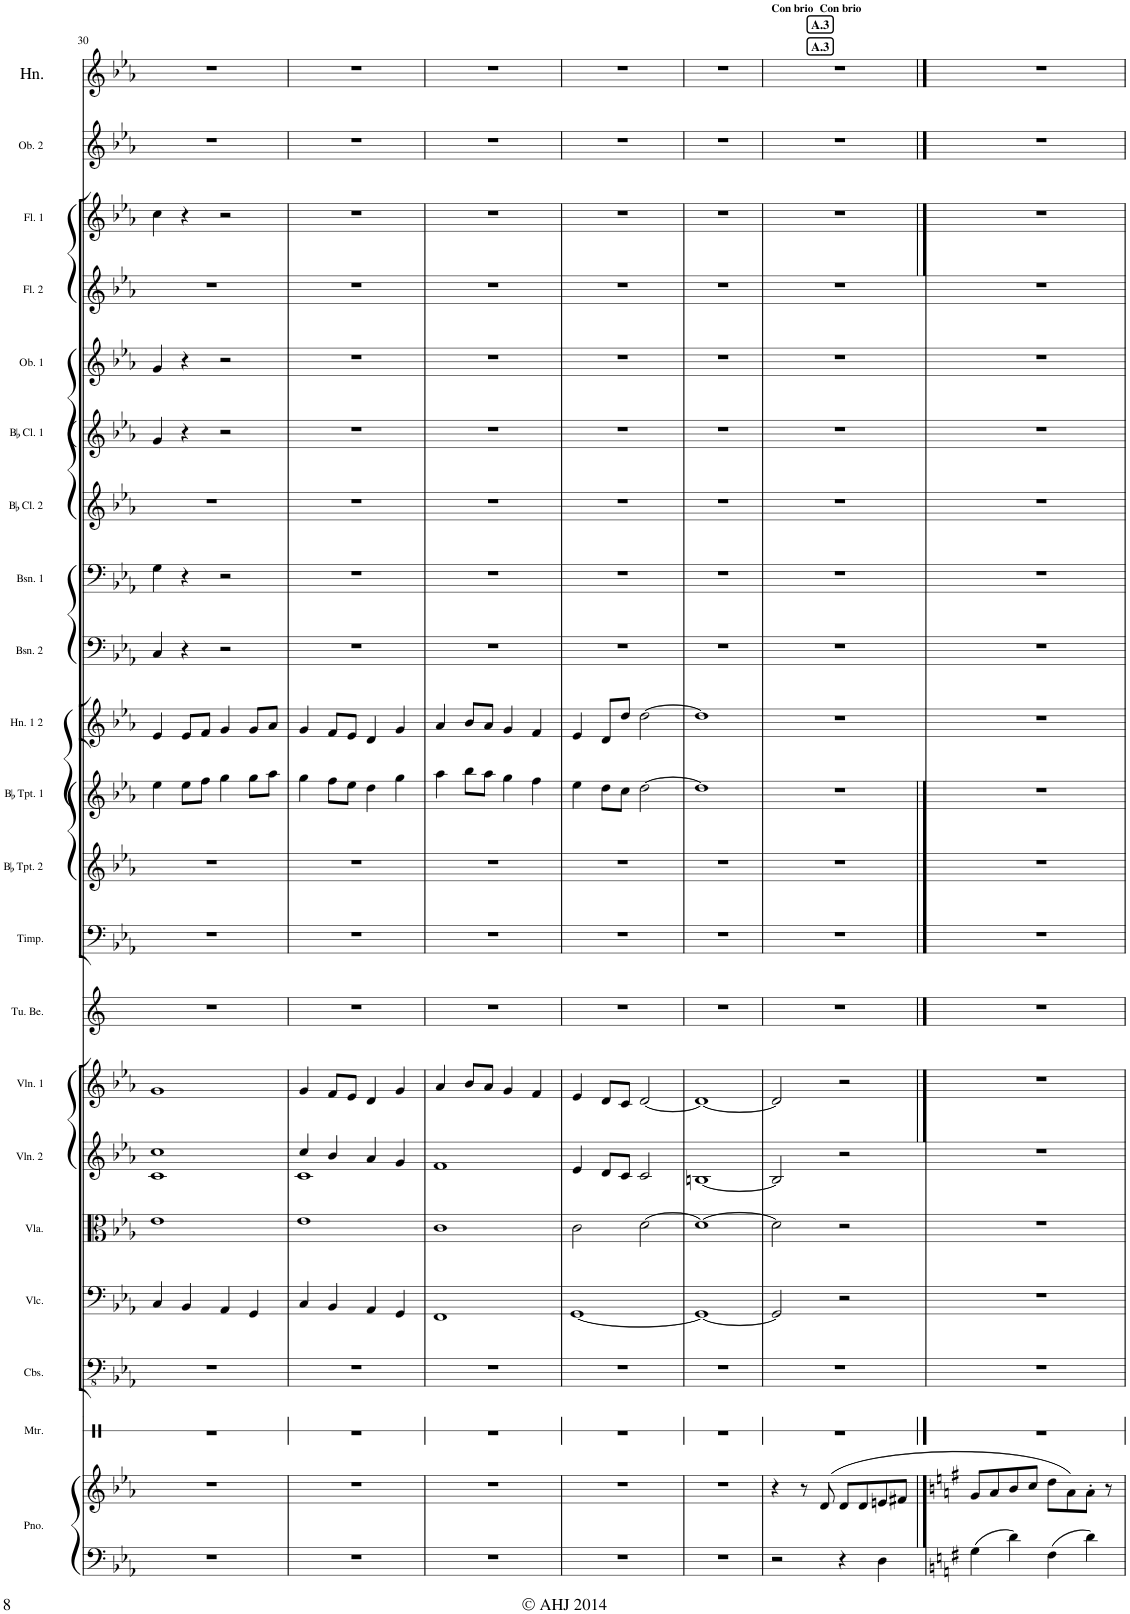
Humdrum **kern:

**kern	**kern	**kern	**kern	**kern	**kern	**kern	**kern	**kern	**kern	**kern	**kern	**kern	**kern	**kern	**kern	**kern	**kern	**kern	**kern	**kern	**kern
*part21	*part21	*part20	*part19	*part18	*part17	*part16	*part15	*part14	*part13	*part12	*part11	*part10	*part9	*part8	*part7	*part6	*part5	*part4	*part3	*part2	*part1
*staff22	*staff21	*staff20	*staff19	*staff18	*staff17	*staff16	*staff15	*staff14	*staff13	*staff12	*staff11	*staff10	*staff9	*staff8	*staff7	*staff6	*staff5	*staff4	*staff3	*staff2	*staff1
*I"Piano	*	*I"Metronome	*I"Contrabass	*I"Violoncello	*I"Viola	*I"Violin 2	*I"Violin 1	*I"Tubular Bells	*I"Timpani	*I"BaccidentalFlat Trumpet 2	*I"BaccidentalFlat Trumpet 1	*I"Horn 1 2	*I"Bassoon 2	*I"Bassoon 1	*I"BaccidentalFlat Clarinet 2	*I"BaccidentalFlat Clarinet 1	*I"Oboe 1	*I"Flute 2	*I"Flute 1	*I"Oboe 2	*I"Horn
*I'Pno.	*	*I'Mtr.	*I'Cbs.	*I'Vlc.	*I'Vla.	*I'Vln. 2	*I'Vln. 1	*I'Tu. Be.	*I'Timp.	*I'BaccidentalFlat Tpt. 2	*I'BaccidentalFlat Tpt. 1	*I'Hn. 1 2	*I'Bsn. 2	*I'Bsn. 1	*I'BaccidentalFlat Cl. 2	*I'BaccidentalFlat Cl. 1	*I'Ob. 1	*I'Fl. 2	*I'Fl. 1	*I'Ob. 2	*I'Hn.
!!LO:PB:g=z
*clefF4	*clefG2	*clefX	*clefFv4	*clefF4	*clefC3	*clefG2	*clefG2	*clefG2	*clefF4	*clefG2	*clefG2	*clefG2	*clefF4	*clefF4	*clefG2	*clefG2	*clefG2	*clefG2	*clefG2	*clefG2	*clefG2
*	*	*	*	*	*	*	*	*	*	*ITrd1c2	*ITrd1c2	*ITrd4c7	*	*	*ITrd1c2	*ITrd1c2	*	*	*	*	*ITrd4c7
*k[b-e-a-]	*k[b-e-a-]	*k[]	*k[b-e-a-]	*k[b-e-a-]	*k[b-e-a-]	*k[b-e-a-]	*k[b-e-a-]	*k[]	*k[b-e-a-]	*k[b-e-a-]	*k[b-e-a-]	*k[b-e-a-]	*k[b-e-a-]	*k[b-e-a-]	*k[b-e-a-]	*k[b-e-a-]	*k[b-e-a-]	*k[b-e-a-]	*k[b-e-a-]	*k[b-e-a-]	*k[b-e-a-]
*M4/4	*M4/4	*M4/4	*M4/4	*M4/4	*M4/4	*M4/4	*M4/4	*M4/4	*M4/4	*M4/4	*M4/4	*M4/4	*M4/4	*M4/4	*M4/4	*M4/4	*M4/4	*M4/4	*M4/4	*M4/4	*M4/4
=30	=30	=30	=30	=30	=30	=30	=30	=30	=30	=30	=30	=30	=30	=30	=30	=30	=30	=30	=30	=30	=30
*	*	*	*	*	*	*^	*	*	*	*	*	*	*	*	*	*	*	*	*	*	*
1r	1r	1r	1r	4C/	1e-	1c	1cc	1g	1r	1r	1r	4ee-\	4e-/	4C/	4G\	1r	4g/	4g/	1r	4cc\	1r	1r
.	.	.	.	4BB-/	.	.	.	.	.	.	.	8ee-\L	8e-/L	4r	4r	.	4r	4r	.	4r	.	.
.	.	.	.	.	.	.	.	.	.	.	.	8ff\J	8f/J	.	.	.	.	.	.	.	.	.
.	.	.	.	4AA-/	.	.	.	.	.	.	.	4gg\	4g/	2r	2r	.	2r	2r	.	2r	.	.
.	.	.	.	4GG/	.	.	.	.	.	.	.	8gg\L	8g/L	.	.	.	.	.	.	.	.	.
.	.	.	.	.	.	.	.	.	.	.	.	8aa-\J	8a-/J	.	.	.	.	.	.	.	.	.
=31	=31	=31	=31	=31	=31	=31	=31	=31	=31	=31	=31	=31	=31	=31	=31	=31	=31	=31	=31	=31	=31	=31
1r	1r	1r	1r	4C/	1e-	1c	4cc/	4g/	1r	1r	1r	4gg\	4g/	1r	1r	1r	1r	1r	1r	1r	1r	1r
.	.	.	.	4BB-/	.	.	4b-/	8f/L	.	.	.	8ff\L	8f/L	.	.	.	.	.	.	.	.	.
.	.	.	.	.	.	.	.	8e-/J	.	.	.	8ee-\J	8e-/J	.	.	.	.	.	.	.	.	.
.	.	.	.	4AA-/	.	.	4a-/	4d/	.	.	.	4dd\	4d/	.	.	.	.	.	.	.	.	.
.	.	.	.	4GG/	.	.	4g/	4g/	.	.	.	4gg\	4g/	.	.	.	.	.	.	.	.	.
*	*	*	*	*	*	*v	*v	*	*	*	*	*	*	*	*	*	*	*	*	*	*	*
=32	=32	=32	=32	=32	=32	=32	=32	=32	=32	=32	=32	=32	=32	=32	=32	=32	=32	=32	=32	=32	=32
1r	1r	1r	1r	1FF	1c	1f	4a-/	1r	1r	1r	4aa-\	4a-/	1r	1r	1r	1r	1r	1r	1r	1r	1r
.	.	.	.	.	.	.	8b-/L	.	.	.	8bb-\L	8b-/L	.	.	.	.	.	.	.	.	.
.	.	.	.	.	.	.	8a-/J	.	.	.	8aa-\J	8a-/J	.	.	.	.	.	.	.	.	.
.	.	.	.	.	.	.	4g/	.	.	.	4gg\	4g/	.	.	.	.	.	.	.	.	.
.	.	.	.	.	.	.	4f/	.	.	.	4ff\	4f/	.	.	.	.	.	.	.	.	.
=33	=33	=33	=33	=33	=33	=33	=33	=33	=33	=33	=33	=33	=33	=33	=33	=33	=33	=33	=33	=33	=33
1r	1r	1r	1r	[1GG	2c\	4e-/	4e-/	1r	1r	1r	4ee-\	4e-/	1r	1r	1r	1r	1r	1r	1r	1r	1r
.	.	.	.	.	.	8d/L	8d/L	.	.	.	8dd\L	8d/L	.	.	.	.	.	.	.	.	.
.	.	.	.	.	.	8c/J	8c/J	.	.	.	8cc\J	8dd/J	.	.	.	.	.	.	.	.	.
.	.	.	.	.	[2d\	2c/	[2d/	.	.	.	[2dd\	[2dd\	.	.	.	.	.	.	.	.	.
=34	=34	=34	=34	=34	=34	=34	=34	=34	=34	=34	=34	=34	=34	=34	=34	=34	=34	=34	=34	=34	=34
1r	1r	1r	1r	1GG_	1d_	[1Bn	1d_	1r	1r	1r	1dd]	1dd]	1r	1r	1r	1r	1r	1r	1r	1r	1r
=35	=35	=35	=35	=35	=35	=35	=35	=35	=35	=35	=35	=35	=35	=35	=35	=35	=35	=35	=35	=35	=35
!	!	!	!	!	!	!	!	!	!	!	!	!	!	!	!	!	!	!	!	!	!LO:TX:a:B:t=Con brio
*	*	*	*	*	*	*	*	*	*	*	*	*	*	*	*	*	*	*	*	*	*^
2r	4r	1r	1r	2GG/]	2d\]	2B/]	2d/]	1r	1r	1r	1r	1r	1r	1r	1r	1r	1r	1r	1r	1r	1r	4.ryy
.	8r	.	.	.	.	.	.	.	.	.	.	.	.	.	.	.	.	.	.	.	.	.
!	!	!	!	!	!	!	!	!	!	!	!	!	!	!	!	!	!	!	!	!	!	!LO:TX:a:B:t=A.3
!	!	!	!	!	!	!	!	!	!	!	!	!	!	!	!	!	!	!	!	!	!	!LO:TX:a:B:t=Con brio
!	!	!	!	!	!	!	!	!	!	!	!	!	!	!	!	!	!	!	!	!	!	!LO:TX:a:B:t=A.3
.	(8d/	.	.	.	.	.	.	.	.	.	.	.	.	.	.	.	.	.	.	.	.	2ryy
4r	8d/L	.	.	2r	2r	2r	2r	.	.	.	.	.	.	.	.	.	.	.	.	.	.	.
.	8d/	.	.	.	.	.	.	.	.	.	.	.	.	.	.	.	.	.	.	.	.	.
4D\	8en/	.	.	.	.	.	.	.	.	.	.	.	.	.	.	.	.	.	.	.	.	.
.	8f#X/J	.	.	.	.	.	.	.	.	.	.	.	.	.	.	.	.	.	.	.	.	8ryy
*	*	*	*	*	*	*	*	*	*	*	*	*	*	*	*	*	*	*	*	*	*v	*v
==36	==36	==36	==36	==36	==36	==36	==36	==36	==36	==36	==36	==36	==36	==36	==36	==36	==36	==36	==36	==36	==36
*k[f#]	*k[f#]	*	*	*	*	*	*	*	*	*	*	*	*	*	*	*	*	*	*	*	*
4G\	8g/L	1r	1r	1r	1r	1r	1r	1r	1r	1r	1r	1r	1r	1r	1r	1r	1r	1r	1r	1r	1r
.	8a/	.	.	.	.	.	.	.	.	.	.	.	.	.	.	.	.	.	.	.	.
4d\	8b/	.	.	.	.	.	.	.	.	.	.	.	.	.	.	.	.	.	.	.	.
.	8cc/J	.	.	.	.	.	.	.	.	.	.	.	.	.	.	.	.	.	.	.	.
4F#\	8dd\L	.	.	.	.	.	.	.	.	.	.	.	.	.	.	.	.	.	.	.	.
.	8a\)	.	.	.	.	.	.	.	.	.	.	.	.	.	.	.	.	.	.	.	.
4d\	8a'\J	.	.	.	.	.	.	.	.	.	.	.	.	.	.	.	.	.	.	.	.
.	8r	.	.	.	.	.	.	.	.	.	.	.	.	.	.	.	.	.	.	.	.
=	=	=	=	=	=	=	=	=	=	=	=	=	=	=	=	=	=	=	=	=	=
*-	*-	*-	*-	*-	*-	*-	*-	*-	*-	*-	*-	*-	*-	*-	*-	*-	*-	*-	*-	*-	*-
